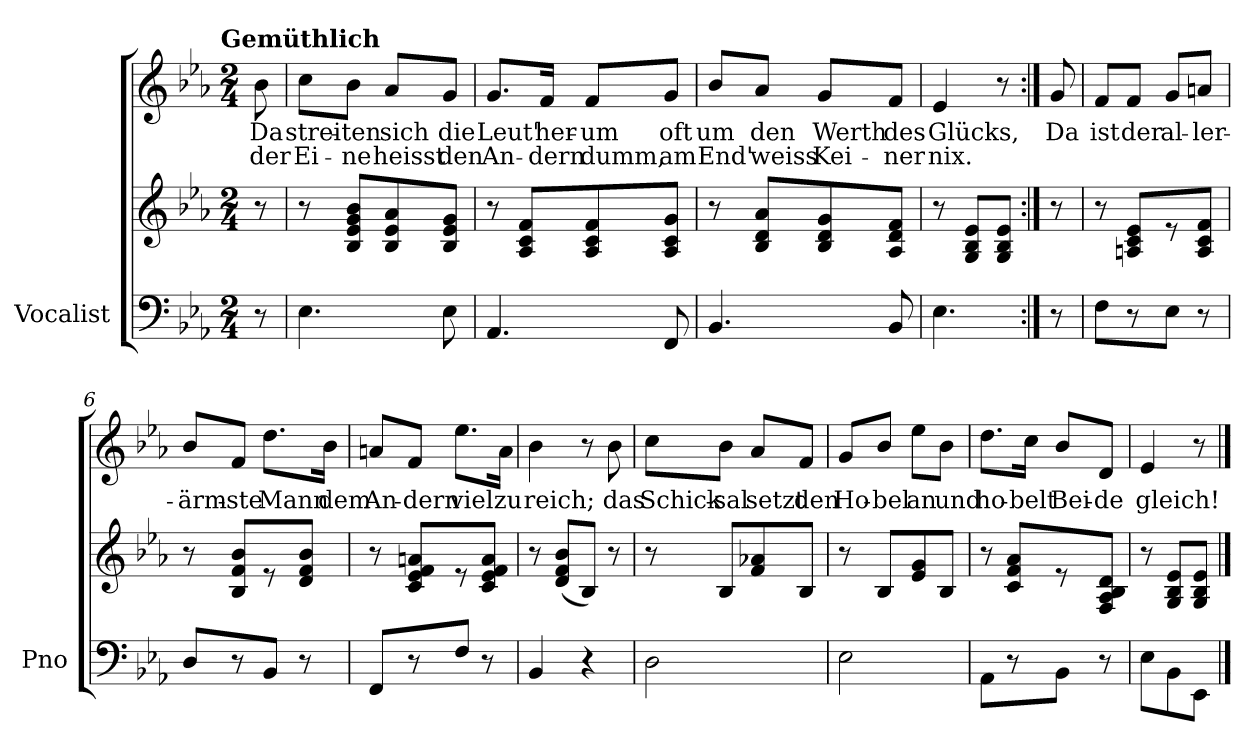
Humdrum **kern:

**kern	**kern	**kern	**text	**text
*part1	*part1	*part1	*part1	*part1
*staff3	*staff2	*staff1	*staff1	*staff1
*I"Vocalist	*	*	*	*
*I'Pno	*	*	*	*
*clefF4	*clefG2	*clefG2	*	*
*k[b-e-a-]	*k[b-e-a-]	*k[b-e-a-]	*	*
*E-:	*E-:	*E-:	*	*
!!LO:TX:omd:t=Gemüthlich
*M2/4	*M2/4	*M2/4	*	*
*MM100	*MM100	*MM100	*	*
=	=	=	=	=
8r	8r	8b-\	Da	der
=1	=1	=1	=1	=1
4.E-\	8r	8cc\L	strei-	Ei-
.	8B-/ 8e-/ 8g/ 8b-/L	8b-\J	-ten	-ne
.	8B-/ 8e-/ 8a-/	8a-/L	sich	heisst
8E-\	8B-/ 8e-/ 8g/J	8g/J	die	den
=2	=2	=2	=2	=2
4.AA-/	8r	8.g/L	Leut'	An-
.	8A-/ 8c/ 8f/L	.	.	.
.	.	16f/Jk	her-	-dern
.	8A-/ 8c/ 8f/	8f/L	-um	dumm,
8FF/	8A-/ 8c/ 8g/J	8g/J	oft	am
=3	=3	=3	=3	=3
4.BB-/	8r	8b-/L	um	End'
.	8B-/ 8d/ 8a-/L	8a-/J	den	weiss
.	8B-/ 8d/ 8g/	8g/L	Werth	Kei-
8BB-/	8A-/ 8d/ 8f/J	8f/J	des	-ner
=4	=4	=4	=4	=4
4.E-\	8r	4e-/	Glücks,	nix.
.	8G/ 8B-/ 8e-/L	.	.	.
.	8G/ 8B-/ 8e-/J	8r	.	.
=:|!	=:|!	=:|!	=:|!	=:|!
8r	8r	8g/	Da	.
=5	=5	=5	=5	=5
8F\L	8r	8f/L	ist	.
8r	8An/ 8c/ 8e-/L	8f/J	der	.
8E-\J	8r	8g/L	al-	.
8r	8A/ 8c/ 8f/J	8an/J	-ler-	.
=6	=6	=6	=6	=6
8D/L	8r	8b-/L	-ärm-	.
8r	8B-/ 8f/ 8b-/L	8f/J	-ste	.
8BB-/J	8r	8.dd\L	Mann	.
8r	8d/ 8f/ 8b-/J	.	.	.
.	.	16b-\Jk	dem	.
=7	=7	=7	=7	=7
8FF/L	8r	8an/L	An-	.
8r	8c/ 8e-/ 8f/ 8an/L	8f/J	-dern	.
8F/J	8r	8.ee-\L	viel	.
8r	8c/ 8e-/ 8f/ 8a/J	.	.	.
.	.	16a\Jk	zu	.
=8	=8	=8	=8	=8
4BB-/	8r	4b-\	reich;	.
.	(8d/ 8f/ 8b-/L	.	.	.
4r	8B-/J)	8r	.	.
.	8r	8b-\	das	.
=9	=9	=9	=9	=9
2D\	8r	8cc\L	Schick-	.
.	8B-/L	8b-\J	-sal	.
.	8f/ 8a-X/	8a-/L	setzt	.
.	8B-/J	8f/J	den	.
=10	=10	=10	=10	=10
2E-\	8r	8g/L	Ho-	.
.	8B-/L	8b-/J	-bel	.
.	8e-/ 8g/	8ee-\L	an	.
.	8B-/J	8b-\J	und	.
=11	=11	=11	=11	=11
8AA-\L	8r	8.dd\L	ho-	.
8r	8c/ 8f/ 8a-/L	.	.	.
.	.	16cc\Jk	-belt	.
8BB-\J	8r	8b-/L	Bei-	.
8r	8F/ 8A-/ 8B-/ 8d/J	8d/J	-de	.
=12	=12	=12	=12	=12
8E-\L	8r	4e-/	gleich!	.
8BB-\	8G/ 8B-/ 8e-/L	.	.	.
8EE-\J	8G/ 8B-/ 8e-/J	8r	.	.
==	==	==	==	==
*-	*-	*-	*-	*-
